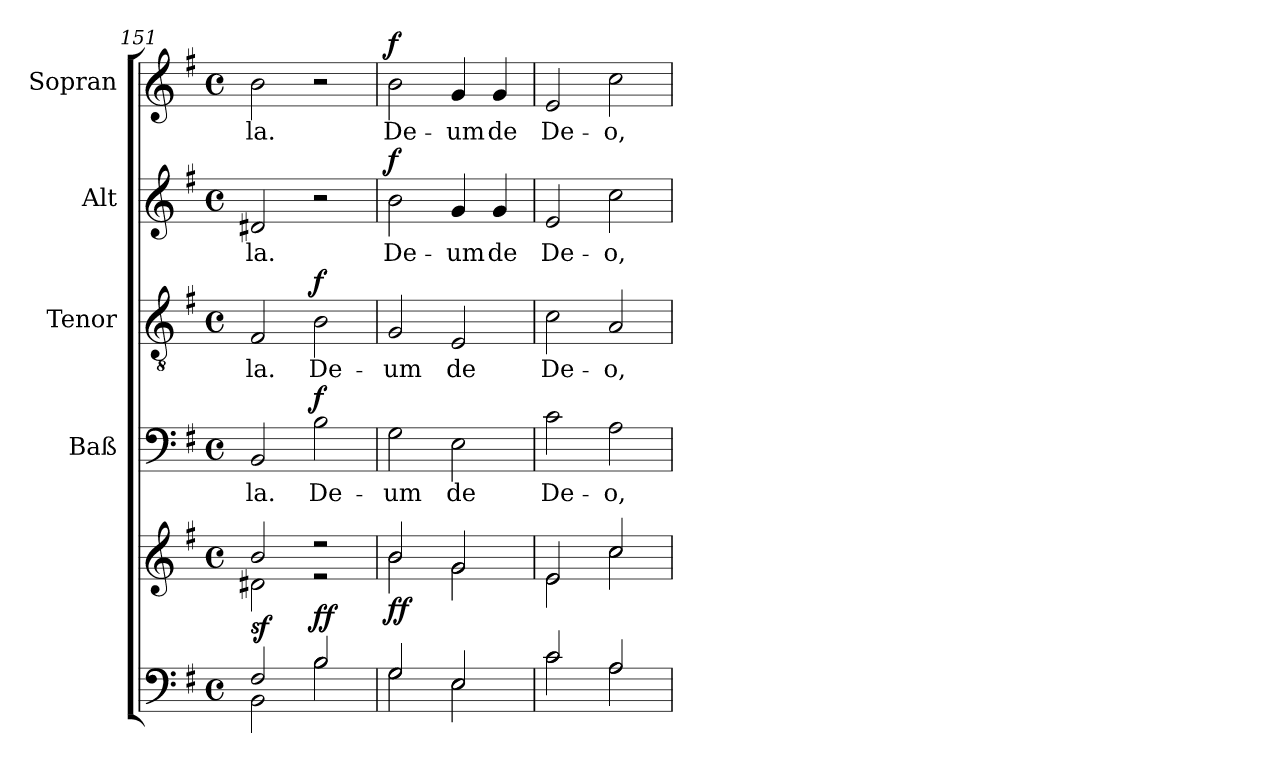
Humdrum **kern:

**kern	**kern	**dynam	**kern	**text	**dynam	**kern	**text	**dynam	**kern	**text	**dynam	**kern	**text	**dynam
*part5	*part5	*part5	*part4	*part4	*part4	*part3	*part3	*part3	*part2	*part2	*part2	*part1	*part1	*part1
*staff6	*staff5	*staff5/6	*staff4	*staff4	*staff4	*staff3	*staff3	*staff3	*staff2	*staff2	*staff2	*staff1	*staff1	*staff1
*	*	*	*I"Baß	*	*	*I"Tenor	*	*	*I"Alt	*	*	*I"Sopran	*	*
*	*	*	*I'Baß	*	*	*I'Ten	*	*	*I'Alt	*	*	*I'Sop	*	*
*clefF4	*clefG2	*	*clefF4	*	*	*clefGv2	*	*	*clefG2	*	*	*clefG2	*	*
*k[f#]	*k[f#]	*	*k[f#]	*	*	*k[f#]	*	*	*k[f#]	*	*	*k[f#]	*	*
*G:	*G:	*	*G:	*	*	*G:	*	*	*G:	*	*	*G:	*	*
*M4/4	*M4/4	*	*M4/4	*	*	*M4/4	*	*	*M4/4	*	*	*M4/4	*	*
*met(c)	*met(c)	*	*met(c)	*	*	*met(c)	*	*	*met(c)	*	*	*met(c)	*	*
=151	=151	=151	=151	=151	=151	=151	=151	=151	=151	=151	=151	=151	=151	=151
*^	*^	*	*	*	*	*	*	*	*	*	*	*	*	*
!	!	!	!	!LO:DY:b	!	!LO:LY:b	!	!	!LO:LY:b	!	!	!LO:LY:b	!	!	!LO:LY:b	!
2F#/	2BB\	2b/	2d#X\	sf	2BB/	-la.	.	2F#/	-la.	.	2d#X/	-la.	.	2b\	-la.	.
!	!	!	!	!LO:DY:a=2	!	!LO:LY:b	!LO:DY:a	!	!LO:LY:b	!LO:DY:a	!	!	!	!	!	!
2B/	2B\	2r	2r	ff	2B\	De-	f	2B\	De-	f	2r	.	.	2r	.	.
=152	=152	=152	=152	=152	=152	=152	=152	=152	=152	=152	=152	=152	=152	=152	=152	=152
!	!	!	!	!LO:DY:b	!	!LO:LY:b	!	!	!LO:LY:b	!	!	!LO:LY:b	!LO:DY:a	!	!LO:LY:b	!LO:DY:a
2G/	2G\	2b/	2b\	ff	2G\	-um	.	2G/	-um	.	2b\	De-	f	2b\	De-	f
!	!	!	!	!	!	!LO:LY:b	!	!	!LO:LY:b	!	!	!LO:LY:b	!	!	!LO:LY:b	!
2E/	2E\	2g/	2g\	.	2E\	de	.	2E/	de	.	4g/	-um	.	4g/	-um	.
!	!	!	!	!	!	!	!	!	!	!	!	!LO:LY:b	!	!	!LO:LY:b	!
.	.	.	.	.	.	.	.	.	.	.	4g/	de	.	4g/	de	.
!!LO:LB:g=z
=153	=153	=153	=153	=153	=153	=153	=153	=153	=153	=153	=153	=153	=153	=153	=153	=153
!	!	!	!	!	!	!LO:LY:b	!	!	!LO:LY:b	!	!	!LO:LY:b	!	!	!LO:LY:b	!
2c/	2c\	2e/	2e\	.	2c\	De-	.	2c\	De-	.	2e/	De-	.	2e/	De-	.
!	!	!	!	!	!	!LO:LY:b	!	!	!LO:LY:b	!	!	!LO:LY:b	!	!	!LO:LY:b	!
2A/	2A\	2cc/	2cc\	.	2A\	-o,	.	2A/	-o,	.	2cc\	-o,	.	2cc\	-o,	.
*v	*v	*	*	*	*	*	*	*	*	*	*	*	*	*	*	*
*	*v	*v	*	*	*	*	*	*	*	*	*	*	*	*	*
=	=	=	=	=	=	=	=	=	=	=	=	=	=	=
*-	*-	*-	*-	*-	*-	*-	*-	*-	*-	*-	*-	*-	*-	*-
